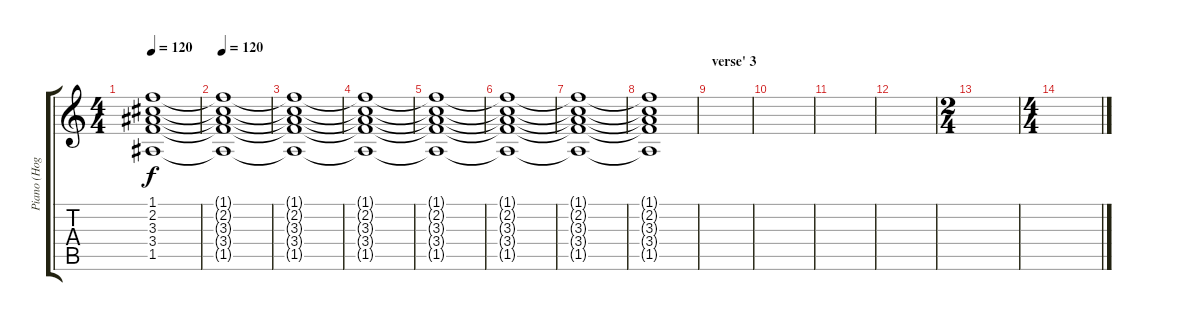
\track ("Piano (Hogson)" "Piano (Hog") {instrument acousticgrandpiano}
\staff {score tabs}
\tuning (E5 B4 G4 D4 A3 D3) {hide}
\ts (4 4)
\tempo 120
\clef g2
\ks c
(1.1{t} 2.2{t} 3.3{t} 3.4{t} 1.5{t}).1{dy f} |
\tempo 120
(1.1{t} 2.2{t} 3.3{t} 3.4{t} 1.5{t}).1 |
(1.1{t} 2.2{t} 3.3{t} 3.4{t} 1.5{t}).1 |
(1.1{t} 2.2{t} 3.3{t} 3.4{t} 1.5{t}).1 |
(1.1{t} 2.2{t} 3.3{t} 3.4{t} 1.5{t}).1 |
(1.1{t} 2.2{t} 3.3{t} 3.4{t} 1.5{t}).1{volume 0} |
(1.1{t} 2.2{t} 3.3{t} 3.4{t} 1.5{t}).1 |
(1.1{t} 2.2{t} 3.3{t} 3.4{t} 1.5{t}).1 |
\section ("" "verse' 3")
|
|
|
|
\ts (2 4)
|
\ts (4 4)
